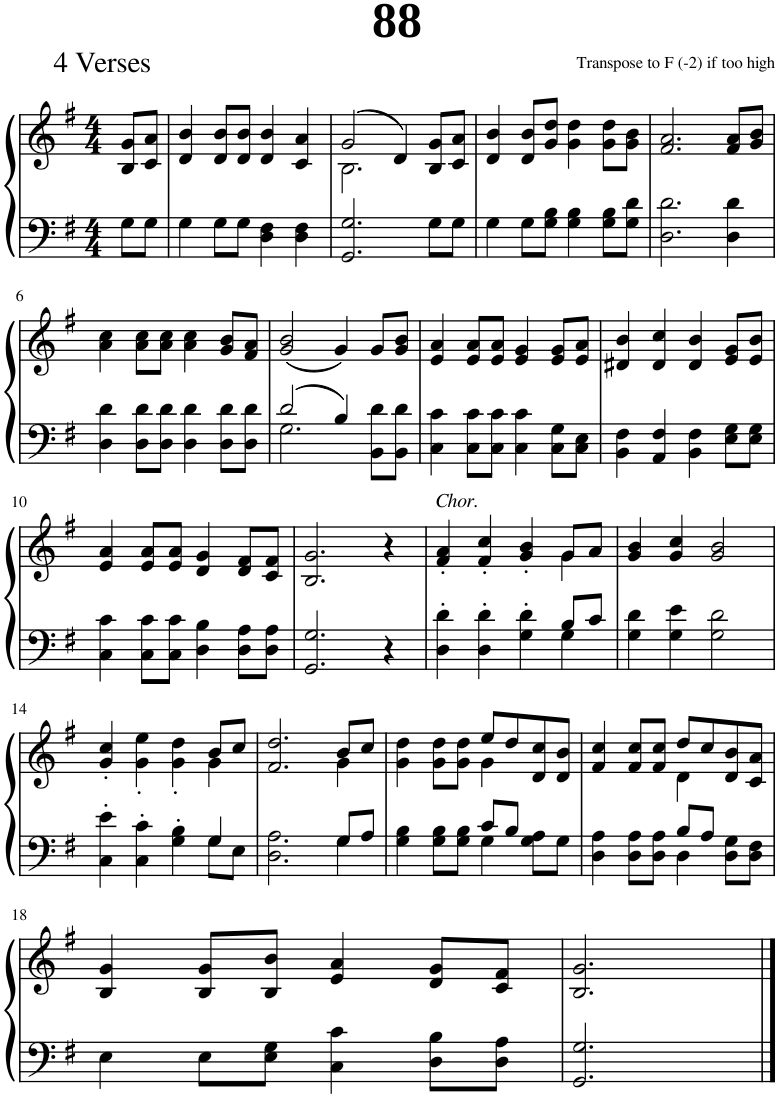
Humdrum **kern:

**kern	**kern
*part1	*part1
*staff2	*staff1
*I"Piano	*
*I'Pno.	*
*clefF4	*clefG2
*k[f#]	*k[f#]
*M4/4	*M4/4
=1	=1
8G\L	8B/ 8g/L
8G\J	8c/ 8a/J
=2	=2
4G\	4d/ 4b/
8G\L	8d/ 8b/L
8G\J	8d/ 8b/J
4D\ 4F#\	4d/ 4b/
4D\ 4F#\	4c/ 4a/
=3	=3
*	*^
2.GG/ 2.G/	(2g/	2.B\
.	4d/)	.
8G\L	8B/ 8g/L	4ryy
8G\J	8c/ 8a/J	.
*	*v	*v
=4	=4
4G\	4d/ 4b/
8G\L	8d/ 8b/L
8G\ 8B\J	8g/ 8dd/J
4G\ 4B\	4g\ 4dd\
8G\ 8B\L	8g\ 8dd\L
8G\ 8d\J	8g\ 8b\J
=5	=5
2.D\ 2.d\	2.f#/ 2.a/
4D\ 4d\	8f#/ 8a/L
.	8g/ 8b/J
!!LO:LB:g=z
=6	=6
4D\ 4d\	4a\ 4cc\
8D\ 8d\L	8a\ 8cc\L
8D\ 8d\J	8a\ 8cc\J
4D\ 4d\	4a\ 4cc\
8D\ 8d\L	8g/ 8b/L
8D\ 8d\J	8f#/ 8a/J
=7	=7
*^	*
2d/	2.G\	(2g/ 2b/
4B/	.	4g/)
4ryy	8BB\ 8d\L	8g/L
.	8BB\ 8d\J	8g/ 8b/J
*v	*v	*
=8	=8
4C\ 4c\	4e/ 4a/
8C\ 8c\L	8e/ 8a/L
8C\ 8c\J	8e/ 8a/J
4C\ 4c\	4e/ 4g/
8C\ 8G\L	8e/ 8g/L
8C\ 8E\J	8e/ 8a/J
=9	=9
4BB\ 4F#\	4d#X/ 4b/
4AA/ 4F#/	4d#/ 4cc/
4BB\ 4F#\	4d#/ 4b/
8E\ 8G\L	8e/ 8g/L
8E\ 8G\J	8e/ 8b/J
!!LO:LB:g=z
=10	=10
4C\ 4c\	4e/ 4a/
8C\ 8c\L	8e/ 8a/L
8C\ 8c\J	8e/ 8a/J
4D\ 4B\	4d/ 4g/
8D\ 8A\L	8d/ 8f#/L
8D\ 8A\J	8c/ 8f#/J
=11	=11
2.GG/ 2.G/	2.B/ 2.g/
4r	4r
=12	=12
*^	*^
!	!	!LO:TX:a:i:t=Chor.	!
2.ryy	4D\'> 4d\'>	4f#/'< 4a/'<	2.ryy
.	4D\'> 4d\'>	4f#/'< 4cc/'<	.
.	4G\'> 4d\'>	4g/'< 4b/'<	.
8B/L	4G\	8g/L	4g\
8c/J	.	8a/J	.
*v	*v	*	*
*	*v	*v
=13	=13
4G\ 4d\	4g/ 4b/
4G\ 4e\	4g/ 4cc/
2G\ 2d\	2g/ 2b/
!!LO:LB:g=z
=14	=14
*^	*^
2.ryy	4C\'> 4e\'>	4g/'< 4cc/'<	2.ryy
.	4C\'> 4c\'>	4g\'< 4ee\'<	.
.	4G\'> 4B\'>	4g\'< 4dd\'<	.
4G/	8G\L	8b/L	4g\
.	8E\J	8cc/J	.
=15	=15	=15	=15
2.ryy	2.D\ 2.A\	2.f#/ 2.dd/	2.ryy
8G/L	4G\	8b/L	4g\
8A/J	.	8cc/J	.
=16	=16	=16	=16
2ryy	4G\ 4B\	4g\ 4dd\	2ryy
.	8G\ 8B\L	8g\ 8dd\L	.
.	8G\ 8B\J	8g\ 8dd\J	.
8c/L	4G\	8ee/L	4g\
8B/J	.	8dd/	.
4ryy	8G\ 8A\L	8d/ 8cc/	4ryy
.	8G\J	8d/ 8b/J	.
=17	=17	=17	=17
2ryy	4D\ 4A\	4f#/ 4cc/	2ryy
.	8D\ 8A\L	8f#/ 8cc/L	.
.	8D\ 8A\J	8f#/ 8cc/J	.
8B/L	4D\	8dd/L	4d\
8A/J	.	8cc/	.
4ryy	8D\ 8G\L	8d/ 8b/	4ryy
.	8D\ 8F#\J	8c/ 8a/J	.
*v	*v	*	*
*	*v	*v
!!LO:LB:g=z
=18	=18
4E\	4B/ 4g/
8E\L	8B/ 8g/L
8E\ 8G\J	8B/ 8b/J
4C\ 4c\	4e/ 4a/
8D\ 8B\L	8d/ 8g/L
8D\ 8A\J	8c/ 8f#/J
=19	=19
2.GG/ 2.G/	2.B/ 2.g/
==	==
*-	*-
